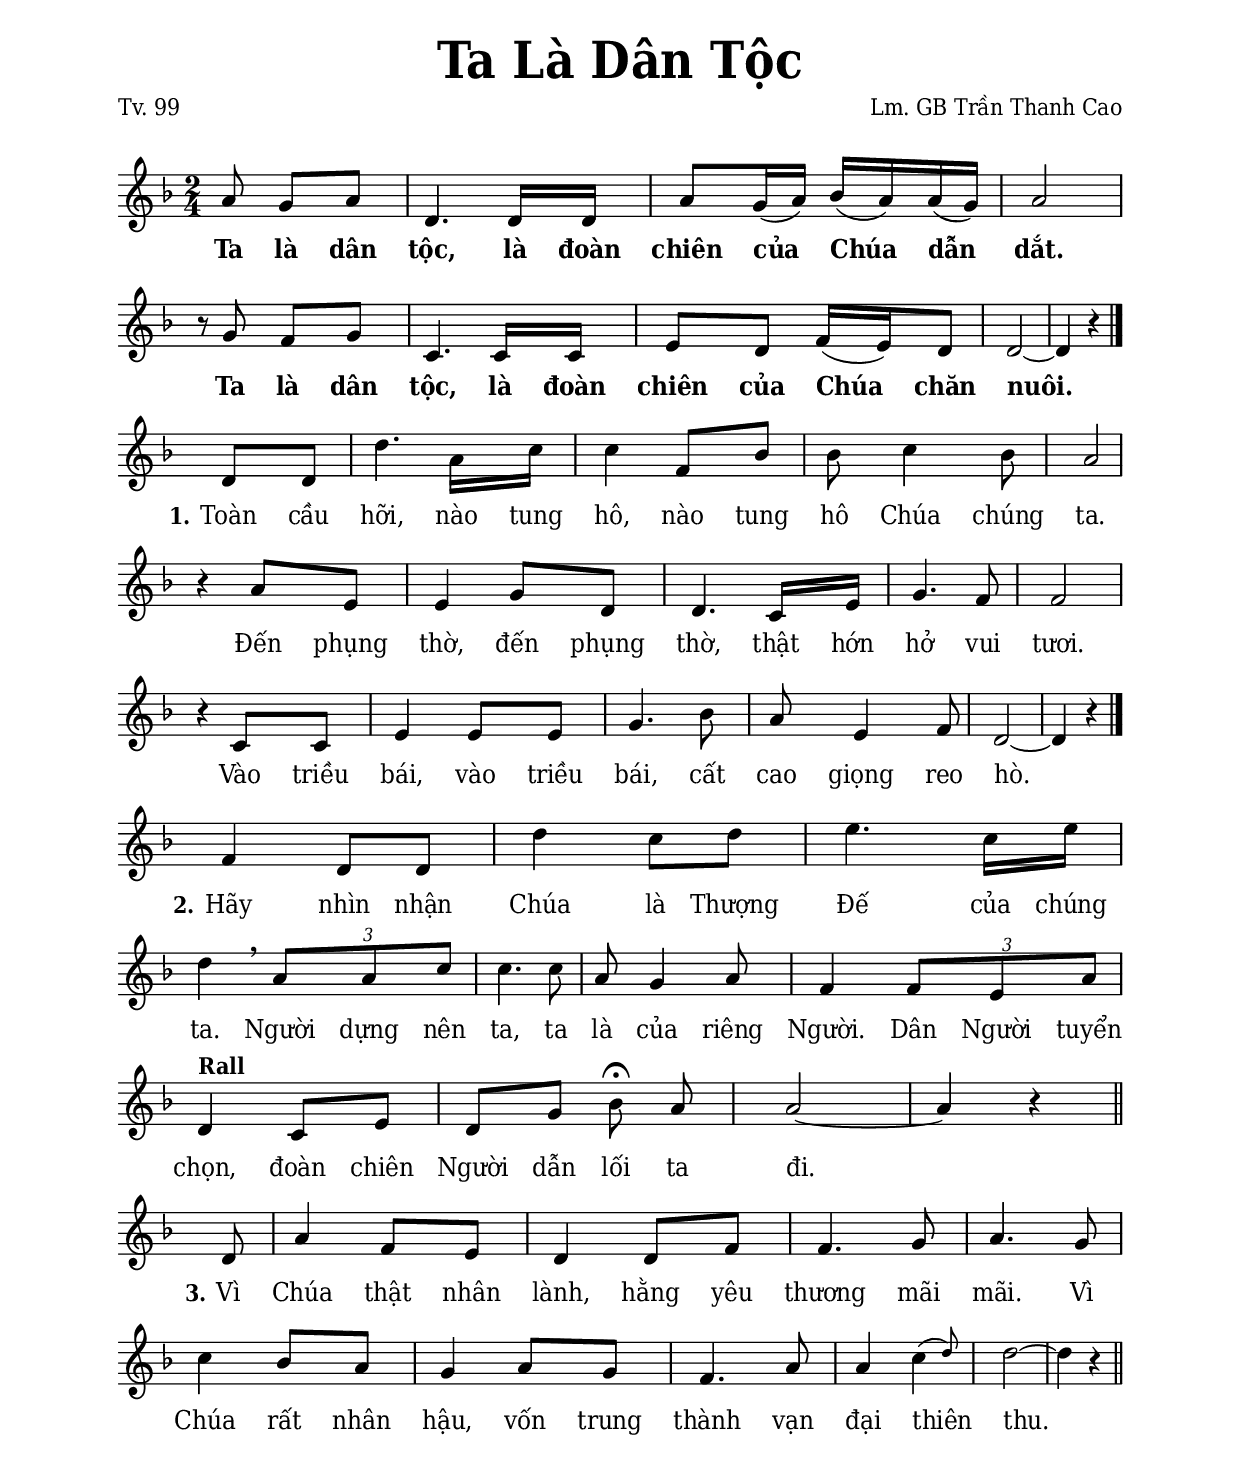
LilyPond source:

% Cài đặt chung
\version "2.22.1"
\include "english.ly"

\header {
  title = \markup { \fontsize #3 "Ta Là Dân Tộc" }
  poet = "Tv. 99"
  composer = "Lm. GB Trần Thanh Cao"
  arranger = " "
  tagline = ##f
}

% Nhạc điệp khúc
nhacDiepKhuc = \relative c'' {
  \partial 4. a8 g a |
  d,4. d16 d |
  a'8 g16 _(a) bf _(a) a _(g) |
  a2 |
  r8 g f g |
  c,4. c16 c |
  e8 d f16 (e) d8 |
  d2 ~ |
  d4 r \bar "|."
}

% Nhạc phiên khúc
nhacPhienKhucMot = \relative c'' {
  \partial 4 d,8 d |
  d'4. a16 c |
  c4 f,8 bf |
  bf c4 bf8 |
  a2 |
  r4 a8 e |
  e4 g8 d |
  d4. c16 e |
  g4. f8 |
  f2 |
  r4 c8 c |
  e4 e8 e |
  g4. bf8 |
  a e4 f8 |
  d2 ~ |
  d4 r \bar "|."
}

nhacPhienKhucHai = \relative c'' {
  f,4 d8 d |
  d'4 c8 d |
  e4. c16 e |
  d4 \breathe \tuplet 3/2 { a8 a c } |
  c4. c8 |
  a8 g4 a8 |
  f4 \tuplet 3/2 { f8 e a } |
  \tempo "Rall" d,4 c8 e |
  d g
  \autoBeamOff
  bf \fermata a |
  \autoBeamOn
  a2 ~ |
  a4 r \bar "||"
}

nhacPhienKhucBa = \relative c'' {
  \partial 8 d,8 |
  a'4 f8 e |
  d4 d8 f |
  f4. g8 |
  a4. g8 |
  c4 bf8 a |
  g4 a8 g |
  f4. a8 |
  a4 \afterGrace c (d8) |
  d2 ~ |
  d4 r \bar "||"
}

% Lời điệp khúc
loiDiepKhuc = \lyricmode {
  Ta là dân tộc, là đoàn chiên của Chúa dẫn dắt.
  Ta là dân tộc, là đoàn chiên của Chúa chăn nuôi.
}

% Lời phiên khúc
loiPhienKhucMot = \lyricmode {
  \set stanza = #"1."
  Toàn cầu hỡi, nào tung hô, nào tung hô Chúa chúng ta.
  Đến phụng thờ, đến phụng thờ, thật hớn hở vui tươi.
  Vào triều bái, vào triều bái, cất cao giọng reo hò.
}

loiPhienKhucHai = \lyricmode {
  \set stanza = #"2."
  Hãy nhìn nhận Chúa là Thượng Đế của chúng ta.
  Người dựng nên ta, ta là của riêng Người.
  Dân Người tuyển chọn, đoàn chiên Người dẫn lối ta đi.
}

loiPhienKhucBa = \lyricmode {
  \set stanza = #"3."
  Vì Chúa thật nhân lành, hằng yêu thương mãi mãi.
  Vì Chúa rất nhân hậu, vốn trung thành vạn đại thiên thu.
}


% Dàn trang
\paper {
  #(set-paper-size "a4")
  top-margin = 20\mm
  bottom-margin = 10\mm
  left-margin = 20\mm
  right-margin = 20\mm
  indent = #0
  #(define fonts
    (make-pango-font-tree
      "Deja Vu Serif Condensed"
      "Deja Vu Serif Condensed"
      "Deja Vu Serif Condensed"
      (/ 20 20)))
  page-count = #1
  system-system-spacing = #'((basic-distance . 12)
                             (minimum-distance . 12.5)
                             (padding . 1))
  score-system-spacing = #'((basic-distance . 12)
                             (minimum-distance . 12.5)
                             (padding . 1))
}

% Thiết lập tông và nhịp
TongNhip = { \key f \major \time 2/4 }

\score {
  \new ChoirStaff <<
    \new Staff = diepKhuc \with {
        \consists "Merge_rests_engraver"
        %\magnifyStaff #(magstep +1)
      }
      <<
      \new Voice = beSop {
        \TongNhip \nhacDiepKhuc
      }
    >>
    \new Lyrics \with {
          \override VerticalAxisGroup.
            nonstaff-relatedstaff-spacing.padding = #1
          \override VerticalAxisGroup.
            nonstaff-unrelatedstaff-spacing.padding = #1
        }
        \lyricsto beSop \loiDiepKhuc
  >>
  \layout {
    \override Lyrics.LyricText.font-series = #'bold
    %\override Lyrics.LyricText.font-size = #+2
    \override Lyrics.LyricSpace.minimum-distance = #3
    \override Score.BarNumber.break-visibility = ##(#f #f #f)
    \override Score.SpacingSpanner.uniform-stretching = ##t
  }
}

\score {
  \new ChoirStaff <<
    \new Staff = phienKhuc \with {
        %\magnifyStaff #(magstep +1)
      }
      <<
      \new Voice = beSop {
        \key f \major \time 2/4 \nhacPhienKhucMot
      }
    >>
    \new Lyrics \with {
          \override VerticalAxisGroup.
            nonstaff-relatedstaff-spacing.padding = #1
          \override VerticalAxisGroup.
            nonstaff-unrelatedstaff-spacing.padding = #1
        }
        \lyricsto beSop \loiPhienKhucMot
  >>
  \layout {
    \override Staff.TimeSignature.transparent = ##t
    %\override Lyrics.LyricText.font-size = #+2
    \override Lyrics.LyricSpace.minimum-distance = #3
    \override Score.BarNumber.break-visibility = ##(#f #f #f)
    \override Score.SpacingSpanner.uniform-stretching = ##t
  } 
}

\score {
  \new ChoirStaff <<
    \new Staff = phienKhuc \with {
        %\magnifyStaff #(magstep +1)
      }
      <<
      \new Voice = beSop {
        \key f \major \time 2/4 \nhacPhienKhucHai
      }
    >>
    \new Lyrics \with {
          \override VerticalAxisGroup.
            nonstaff-relatedstaff-spacing.padding = #1.5
          \override VerticalAxisGroup.
            nonstaff-unrelatedstaff-spacing.padding = #1
        }
        \lyricsto beSop \loiPhienKhucHai
  >>
  \layout {
    \override Staff.TimeSignature.transparent = ##t
    %\override Lyrics.LyricText.font-size = #+2
    \override Lyrics.LyricSpace.minimum-distance = #2.3
    \override Score.BarNumber.break-visibility = ##(#f #f #f)
    \override Score.SpacingSpanner.uniform-stretching = ##t
  } 
}

\score {
  \new ChoirStaff <<
    \new Staff = phienKhuc \with {
        %\magnifyStaff #(magstep +1)
      }
      <<
      \new Voice = beSop {
        \key f \major \time 2/4 \nhacPhienKhucBa
      }
    >>
    \new Lyrics \with {
          \override VerticalAxisGroup.
            nonstaff-relatedstaff-spacing.padding = #1.5
          \override VerticalAxisGroup.
            nonstaff-unrelatedstaff-spacing.padding = #1
        }
        \lyricsto beSop \loiPhienKhucBa
  >>
  \layout {
    \override Staff.TimeSignature.transparent = ##t
    %\override Lyrics.LyricText.font-size = #+2
    \override Lyrics.LyricSpace.minimum-distance = #3
    \override Score.BarNumber.break-visibility = ##(#f #f #f)
    \override Score.SpacingSpanner.uniform-stretching = ##t
  } 
}
